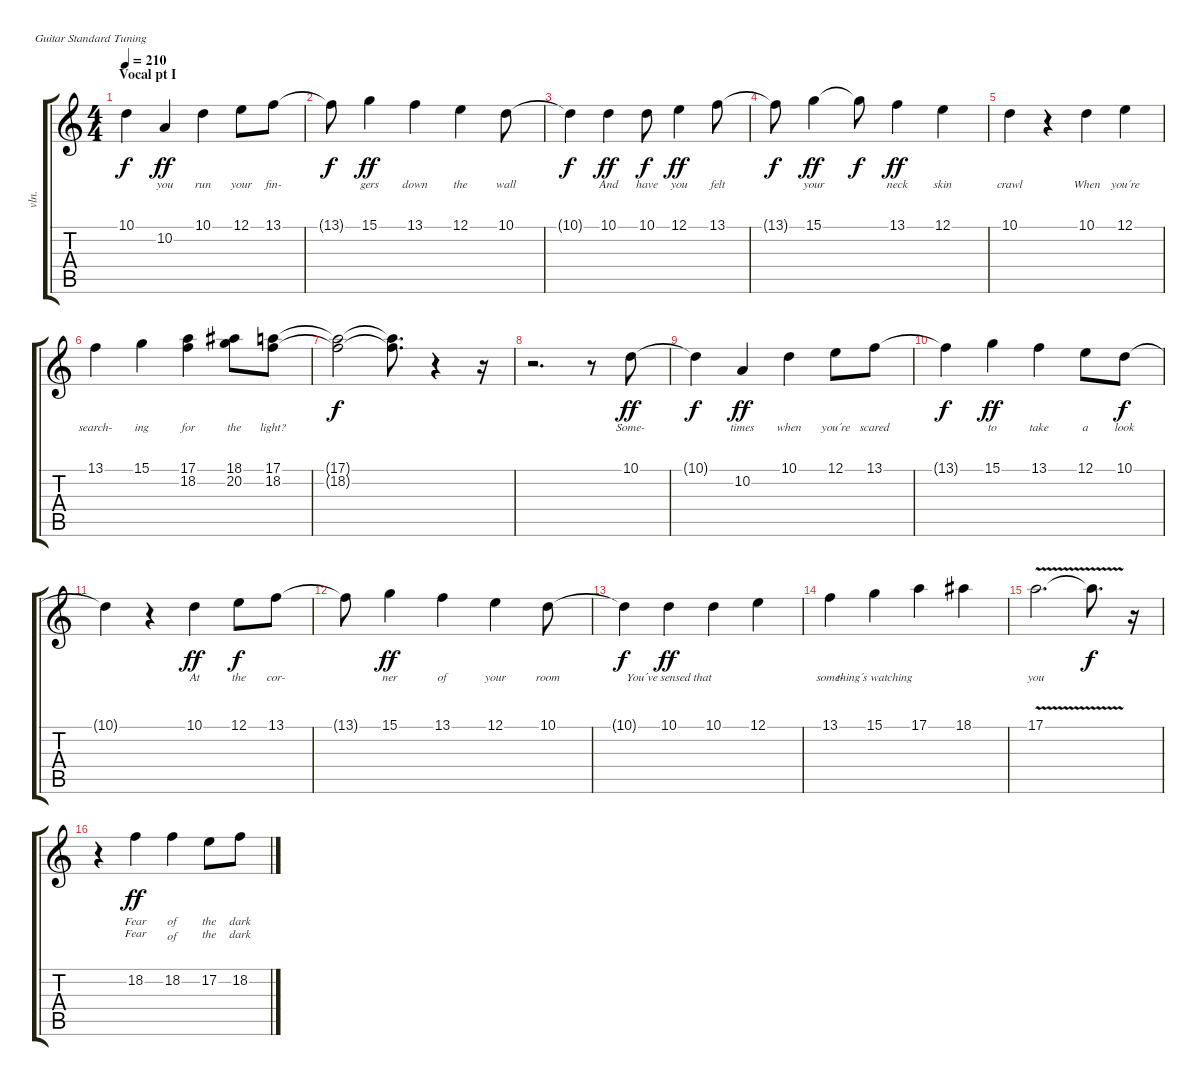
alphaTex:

\defaultSystemsLayout 4
\bracketExtendMode groupsimilarinstruments
\otherSystemsTrackNameOrientation horizontal
\track ("Bruce Dickinson" "vln.") {instrument violin}
\staff {score tabs}
\tuning (E4 B3 G3 D3 A2 E2)
\ts (4 4)
\section ("" "Vocal pt I")
\tempo 210
\clef g2
\ks c
10.1{t}.4{dy f beam Down} 10.2.4{lyrics (0 "you") lyrics (1 " ") lyrics (2 "") lyrics (3 "") lyrics (4 "") dy ff beam Up} 10.1.4{lyrics (0 "run") lyrics (1 " ") lyrics (2 "") lyrics (3 "") lyrics (4 "") beam Down} 12.1.8{lyrics (0 "your") lyrics (1 " ") lyrics (2 "") lyrics (3 "") lyrics (4 "") beam Down} 13.1.8{lyrics (0 "fin-") lyrics (1 " ") lyrics (2 "") lyrics (3 "") lyrics (4 "") beam Down} |
13.1{t}.8{dy f beam Down} 15.1.4{lyrics (0 "gers") lyrics (1 " ") lyrics (2 "") lyrics (3 "") lyrics (4 "") dy ff beam Down} 13.1.4{lyrics (0 "down") lyrics (1 " ") lyrics (2 "") lyrics (3 "") lyrics (4 "") beam Down} 12.1.4{lyrics (0 "the") lyrics (1 " ") lyrics (2 "") lyrics (3 "") lyrics (4 "") beam Down} 10.1.8{lyrics (0 "wall") lyrics (1 " ") lyrics (2 "") lyrics (3 "") lyrics (4 "") beam Down} |
10.1{t}.4{dy f beam Down} 10.1.4{lyrics (0 "And") lyrics (1 " ") lyrics (2 "") lyrics (3 "") lyrics (4 "") dy ff beam Down} 10.1.8{lyrics (0 "have") lyrics (1 " ") lyrics (2 "") lyrics (3 "") lyrics (4 "") dy f beam Down} 12.1.4{lyrics (0 "you") lyrics (1 " ") lyrics (2 "") lyrics (3 "") lyrics (4 "") dy ff beam Down} 13.1.8{lyrics (0 "felt") lyrics (1 " ") lyrics (2 "") lyrics (3 "") lyrics (4 "") beam Down} |
13.1{t}.8{dy f beam Down} 15.1.4{lyrics (0 "your") lyrics (1 " ") lyrics (2 "") lyrics (3 "") lyrics (4 "") dy ff beam Down} 15.1{t}.8{dy f beam Down} 13.1.4{lyrics (0 "neck") lyrics (1 " ") lyrics (2 "") lyrics (3 "") lyrics (4 "") dy ff beam Down} 12.1.4{lyrics (0 "skin") lyrics (1 " ") lyrics (2 "") lyrics (3 "") lyrics (4 "") beam Down} |
10.1.4{lyrics (0 "crawl") lyrics (1 " ") lyrics (2 "") lyrics (3 "") lyrics (4 "") beam Down} r.4{beam Down} 10.1.4{lyrics (0 "When") lyrics (1 " ") lyrics (2 "") lyrics (3 "") lyrics (4 "") beam Down} 12.1.4{lyrics (0 "you´re") lyrics (1 " ") lyrics (2 "") lyrics (3 "") lyrics (4 "") beam Down} |
13.1.4{lyrics (0 "search-") lyrics (1 " ") lyrics (2 "") lyrics (3 "") lyrics (4 "") beam Down} 15.1.4{lyrics (0 "ing") lyrics (1 " ") lyrics (2 "") lyrics (3 "") lyrics (4 "") beam Down} (17.1 18.2).4{lyrics (0 "for") lyrics (1 " ") lyrics (2 "") lyrics (3 "") lyrics (4 "") beam Down} (18.1{acc #} 20.2).8{lyrics (0 "the") lyrics (1 " ") lyrics (2 "") lyrics (3 "") lyrics (4 "") beam Down} (17.1 18.2).8{lyrics (0 "light?") lyrics (1 " ") lyrics (2 "") lyrics (3 "") lyrics (4 "") beam Down} |
(17.1{t} 18.2{t}).2{dy f beam Down} (17.1{t} 18.2{t}).8{d beam Down} r.4{beam Down} r.16{beam Down} |
r.2{d beam Down} r.8{beam Down} 10.1.8{lyrics (0 "Some-") lyrics (1 " ") lyrics (2 "") lyrics (3 "") lyrics (4 "") dy ff beam Down} |
10.1{t}.4{dy f beam Down} 10.2.4{lyrics (0 "times") lyrics (1 " ") lyrics (2 "") lyrics (3 "") lyrics (4 "") dy ff beam Up} 10.1.4{lyrics (0 "when") lyrics (1 " ") lyrics (2 "") lyrics (3 "") lyrics (4 "") beam Down} 12.1.8{lyrics (0 "you´re") lyrics (1 " ") lyrics (2 "") lyrics (3 "") lyrics (4 "") beam Down} 13.1.8{lyrics (0 "scared") lyrics (1 " ") lyrics (2 "") lyrics (3 "") lyrics (4 "") beam Down} |
13.1{t}.4{dy f beam Down} 15.1.4{lyrics (0 "to") lyrics (1 " ") lyrics (2 "") lyrics (3 "") lyrics (4 "") dy ff beam Down} 13.1.4{lyrics (0 "take") lyrics (1 " ") lyrics (2 "") lyrics (3 "") lyrics (4 "") beam Down} 12.1.8{lyrics (0 "a") lyrics (1 " ") lyrics (2 "") lyrics (3 "") lyrics (4 "") beam Down} 10.1.8{lyrics (0 "look") lyrics (1 " ") lyrics (2 "") lyrics (3 "") lyrics (4 "") dy f beam Down} |
10.1{t}.4{beam Down} r.4{beam Down} 10.1.4{lyrics (0 "At") lyrics (1 " ") lyrics (2 "") lyrics (3 "") lyrics (4 "") dy ff beam Down} 12.1.8{lyrics (0 "the") lyrics (1 " ") lyrics (2 "") lyrics (3 "") lyrics (4 "") dy f beam Down} 13.1.8{lyrics (0 "cor-") lyrics (1 " ") lyrics (2 "") lyrics (3 "") lyrics (4 "") beam Down} |
13.1{t}.8{beam Down} 15.1.4{lyrics (0 "ner") lyrics (1 " ") lyrics (2 "") lyrics (3 "") lyrics (4 "") dy ff beam Down} 13.1.4{lyrics (0 "of") lyrics (1 " ") lyrics (2 "") lyrics (3 "") lyrics (4 "") beam Down} 12.1.4{lyrics (0 "your") lyrics (1 " ") lyrics (2 "") lyrics (3 "") lyrics (4 "") beam Down} 10.1.8{lyrics (0 "room") lyrics (1 " ") lyrics (2 "") lyrics (3 "") lyrics (4 "") beam Down} |
10.1{t}.4{dy f beam Down} 10.1.4{lyrics (0 "You´ve sensed that") lyrics (1 " ") lyrics (2 "") lyrics (3 "") lyrics (4 "") dy ff beam Down} 10.1.4{lyrics (0 " ") lyrics (1 " ") lyrics (2 "") lyrics (3 "") lyrics (4 "") beam Down} 12.1.4{lyrics (0 " ") lyrics (1 " ") lyrics (2 "") lyrics (3 "") lyrics (4 "") beam Down} |
13.1.4{lyrics (0 "some-") lyrics (1 "") lyrics (2 "") lyrics (3 "") lyrics (4 "") beam Down} 15.1.4{lyrics (0 "thing´s watching") lyrics (1 " ") lyrics (2 "") lyrics (3 "") lyrics (4 "") beam Down} 17.1.4{lyrics (0 " ") lyrics (1 " ") lyrics (2 "") lyrics (3 "") lyrics (4 "") beam Down} 18.1{acc #}.4{lyrics (0 " ") lyrics (1 " ") lyrics (2 "") lyrics (3 "") lyrics (4 "") beam Down} |
17.1{v}.2{d lyrics (0 "you") lyrics (1 " ") lyrics (2 "") lyrics (3 "") lyrics (4 "") beam Down} 17.1{v t}.8{d dy f beam Down} r.16{beam Down} |
r.4{beam Down} 18.2.4{lyrics (0 "") lyrics (1 "Fear") lyrics (2 "Fear") lyrics (3 "") lyrics (4 "") dy ff beam Down} 18.2.4{lyrics (0 "") lyrics (1 "of") lyrics (2 "of") lyrics (3 "") lyrics (4 "") beam Down} 17.2.8{lyrics (0 "") lyrics (1 "the") lyrics (2 "the") lyrics (3 "") lyrics (4 "") beam Down} 18.2.8{lyrics (0 "") lyrics (1 "dark") lyrics (2 "dark") lyrics (3 "") lyrics (4 "") beam Down}
